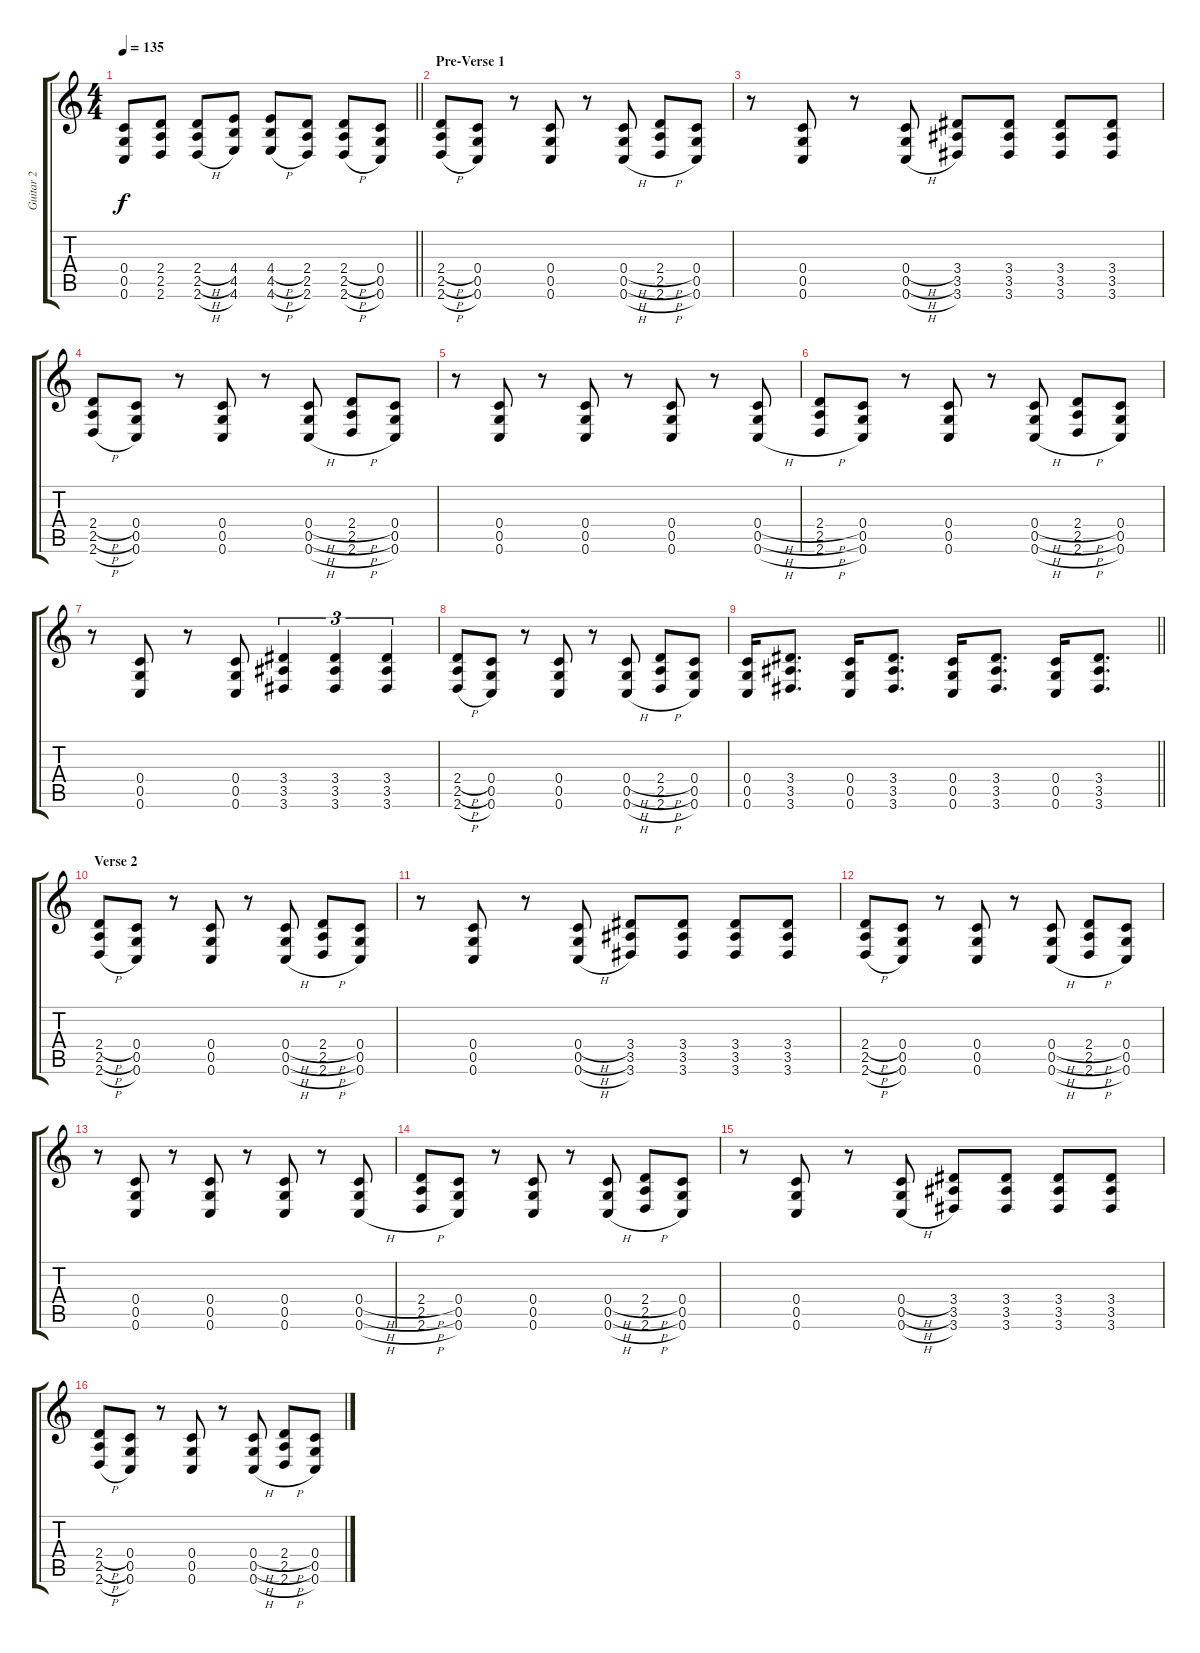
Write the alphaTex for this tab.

\track ("Guitar 2" "Guitar 2") {instrument distortionguitar}
\staff {score tabs}
\tuning (D4 A3 F3 C3 G2 C2) {hide}
\ts (4 4)
\tempo 135
\clef g2
\barLineRight lightlight
\ks c
(0.4{t} 0.5{t} 0.6{t}).8{dy f} (2.4 2.5 2.6).8 (2.4{h} 2.5{h} 2.6{h}).8 (4.4 4.5 4.6).8 (4.4{h} 4.5{h} 4.6{h}).8 (2.4 2.5 2.6).8 (2.4{h} 2.5{h} 2.6{h}).8 (0.4 0.5 0.6).8 |
\section ("" "Pre-Verse 1")
(2.4{h} 2.5{h} 2.6{h}).8 (0.4 0.5 0.6).8 r.8 (0.4 0.5 0.6).8 r.8 (0.4{h} 0.5{h} 0.6{h}).8 (2.4{h} 2.5{h} 2.6{h}).8 (0.4 0.5 0.6).8 |
r.8 (0.4 0.5 0.6).8 r.8 (0.4{h} 0.5{h} 0.6{h}).8 (3.4 3.5 3.6).8 (3.4 3.5 3.6).8 (3.4 3.5 3.6).8 (3.4 3.5 3.6).8 |
(2.4{h} 2.5{h} 2.6{h}).8 (0.4 0.5 0.6).8 r.8 (0.4 0.5 0.6).8 r.8 (0.4{h} 0.5{h} 0.6{h}).8 (2.4{h} 2.5{h} 2.6{h}).8 (0.4 0.5 0.6).8 |
r.8 (0.4 0.5 0.6).8 r.8 (0.4 0.5 0.6).8 r.8 (0.4 0.5 0.6).8 r.8 (0.4{h} 0.5{h} 0.6{h}).8 |
(2.4{h} 2.5{h} 2.6{h}).8 (0.4 0.5 0.6).8 r.8 (0.4 0.5 0.6).8 r.8 (0.4{h} 0.5{h} 0.6{h}).8 (2.4{h} 2.5{h} 2.6{h}).8 (0.4 0.5 0.6).8 |
r.8 (0.4 0.5 0.6).8 r.8 (0.4 0.5 0.6).8 (3.4 3.5 3.6).4{tu (3 2)} (3.4 3.5 3.6).4{tu (3 2)} (3.4 3.5 3.6).4{tu (3 2)} |
(2.4{h} 2.5{h} 2.6{h}).8 (0.4 0.5 0.6).8 r.8 (0.4 0.5 0.6).8 r.8 (0.4{h} 0.5{h} 0.6{h}).8 (2.4{h} 2.5{h} 2.6{h}).8 (0.4 0.5 0.6).8 |
\barLineRight lightlight
(0.4 0.5 0.6).16 (3.4 3.5 3.6).8{d} (0.4 0.5 0.6).16 (3.4 3.5 3.6).8{d} (0.4 0.5 0.6).16 (3.4 3.5 3.6).8{d} (0.4 0.5 0.6).16 (3.4 3.5 3.6).8{d} |
\section ("" "Verse 2")
(2.4{h} 2.5{h} 2.6{h}).8 (0.4 0.5 0.6).8 r.8 (0.4 0.5 0.6).8 r.8 (0.4{h} 0.5{h} 0.6{h}).8 (2.4{h} 2.5{h} 2.6{h}).8 (0.4 0.5 0.6).8 |
r.8 (0.4 0.5 0.6).8 r.8 (0.4{h} 0.5{h} 0.6{h}).8 (3.4 3.5 3.6).8 (3.4 3.5 3.6).8 (3.4 3.5 3.6).8 (3.4 3.5 3.6).8 |
(2.4{h} 2.5{h} 2.6{h}).8 (0.4 0.5 0.6).8 r.8 (0.4 0.5 0.6).8 r.8 (0.4{h} 0.5{h} 0.6{h}).8 (2.4{h} 2.5{h} 2.6{h}).8 (0.4 0.5 0.6).8 |
r.8 (0.4 0.5 0.6).8 r.8 (0.4 0.5 0.6).8 r.8 (0.4 0.5 0.6).8 r.8 (0.4{h} 0.5{h} 0.6{h}).8 |
(2.4{h} 2.5{h} 2.6{h}).8 (0.4 0.5 0.6).8 r.8 (0.4 0.5 0.6).8 r.8 (0.4{h} 0.5{h} 0.6{h}).8 (2.4{h} 2.5{h} 2.6{h}).8 (0.4 0.5 0.6).8 |
r.8 (0.4 0.5 0.6).8 r.8 (0.4{h} 0.5{h} 0.6{h}).8 (3.4 3.5 3.6).8 (3.4 3.5 3.6).8 (3.4 3.5 3.6).8 (3.4 3.5 3.6).8 |
(2.4{h} 2.5{h} 2.6{h}).8 (0.4 0.5 0.6).8 r.8 (0.4 0.5 0.6).8 r.8 (0.4{h} 0.5{h} 0.6{h}).8 (2.4{h} 2.5{h} 2.6{h}).8 (0.4 0.5 0.6).8
